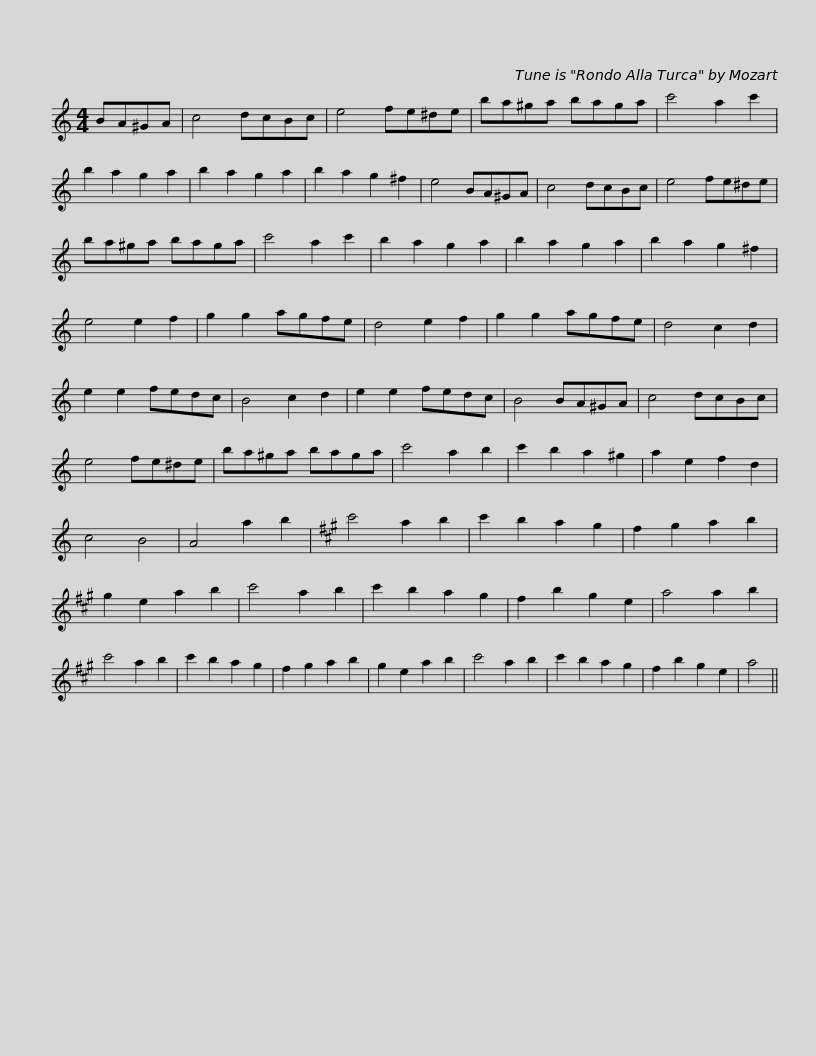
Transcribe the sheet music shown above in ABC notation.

X:1
L:1/8
M:4/4
I:linebreak $
K:C
V:1 treble
V:1
 BA^GA | c4 dcBc | e4 fe^de | ba^ga baga | c'4 a2 c'2 | %5
 b2 a2 g2 a2 | b2 a2 g2 a2 |$ b2 a2 g2 ^f2 | e4 BA^GA | c4 dcBc | %10
 e4 fe^de | ba^ga baga | c'4 a2 c'2 | b2 a2 g2 a2 |$ b2 a2 g2 a2 | %15
 b2 a2 g2 ^f2 | e4 e2 f2 | g2 g2 agfe | d4 e2 f2 | g2 g2 agfe | %20
 d4 c2 d2 | e2 e2 fedc | B4 c2 d2 |$ e2 e2 fedc | B4 BA^GA | %25
 c4 dcBc | e4 fe^de | ba^ga baga | c'4 a2 b2 | c'2 b2 a2 ^g2 |$ %30
 a2 e2 f2 d2 | c4 B4 | A4 a2 b2 |[K:A] c'4 a2 b2 | c'2 b2 a2 g2 | %35
 f2 g2 a2 b2 | g2 e2 a2 b2 | c'4 a2 b2 | c'2 b2 a2 g2 |$ f2 b2 g2 e2 | %40
 a4 a2 b2 | c'4 a2 b2 | c'2 b2 a2 g2 | f2 g2 a2 b2 | g2 e2 a2 b2 | %45
 c'4 a2 b2 | c'2 b2 a2 g2 | f2 b2 g2 e2 |$ a4 || %49
